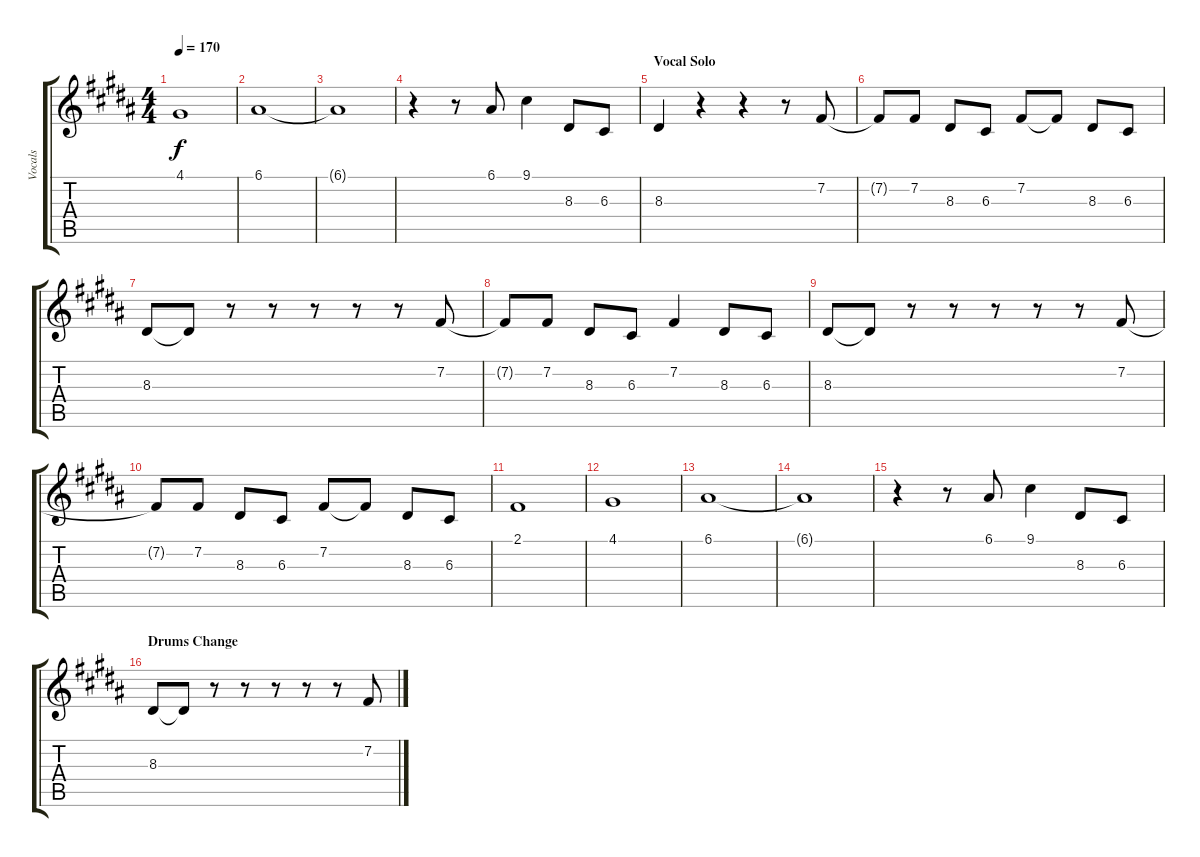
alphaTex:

\track ("Vocals" "Vocals") {instrument lead2sawtooth}
\staff {score tabs}
\tuning (E4 B3 G3 D3 A2 E2) {hide}
\ts (4 4)
\tempo 170
\clef g2
\ks b
4.1.1{dy f} |
6.1.1 |
6.1{t}.1 |
r.4 r.8 6.1.8 9.1.4 8.3.8 6.3.8 |
\section ("" "Vocal Solo")
8.3.4 r.4 r.4 r.8 7.2.8 |
7.2{t}.8 7.2.8 8.3.8 6.3.8 7.2.8 7.2{t}.8 8.3.8 6.3.8 |
8.3.8 8.3{t}.8 r.8 r.8 r.8 r.8 r.8 7.2.8 |
7.2{t}.8 7.2.8 8.3.8 6.3.8 7.2.4 8.3.8 6.3.8 |
8.3.8 8.3{t}.8 r.8 r.8 r.8 r.8 r.8 7.2.8 |
7.2{t}.8 7.2.8 8.3.8 6.3.8 7.2.8 7.2{t}.8 8.3.8 6.3.8 |
2.1.1 |
4.1.1 |
6.1.1 |
6.1{t}.1 |
r.4 r.8 6.1.8 9.1.4 8.3.8 6.3.8 |
\section ("" "Drums Change")
8.3.8 8.3{t}.8 r.8 r.8 r.8 r.8 r.8 7.2.8
